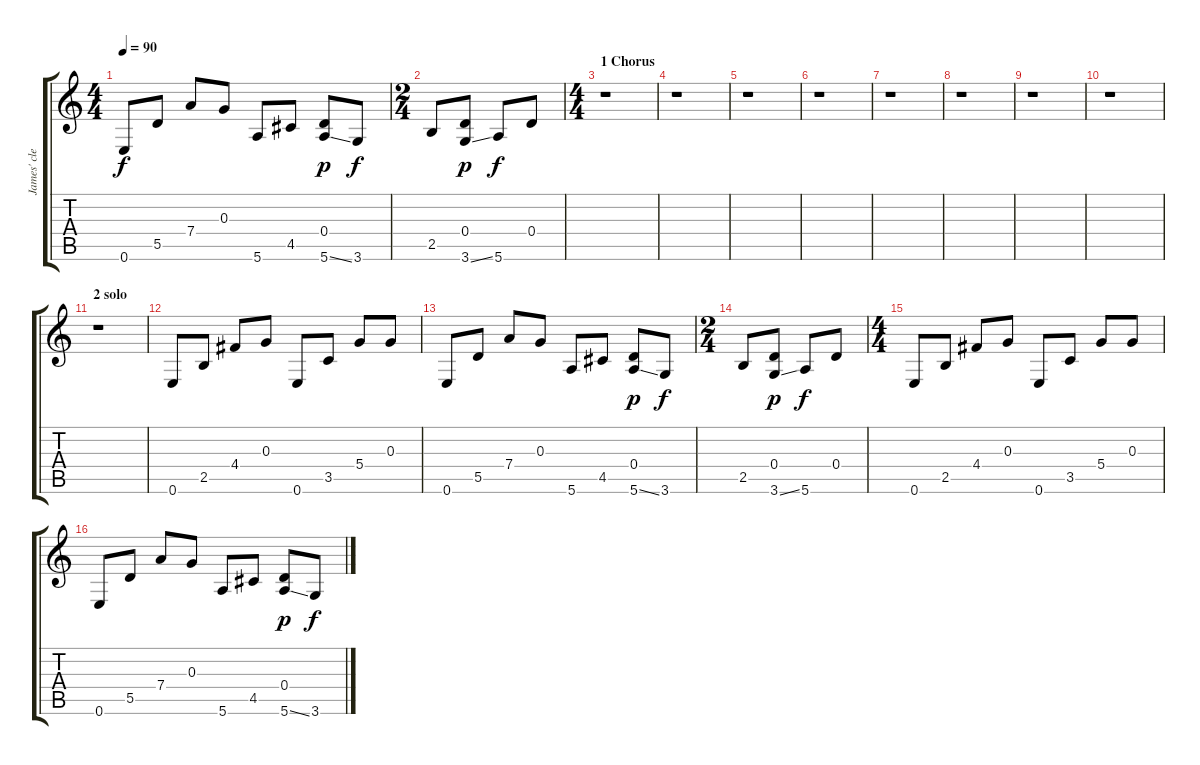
\track ("James' clean" "James' cle") {instrument electricguitarclean}
\staff {score tabs}
\tuning (E4 B3 G3 D3 A2 E2) {hide}
\ts (4 4)
\tempo 90
\clef g2
\ks c
0.6.8{dy f} 5.5.8 7.4.8 0.3.8 5.6.8 4.5.8 (0.4 5.6{ss}).8{dy p} 3.6.8{dy f} |
\ts (2 4)
2.5.8 (0.4 3.6{ss}).8{dy p} 5.6.8{dy f} 0.4.8 |
\ts (4 4)
\section ("" "1 Chorus")
r.1 |
r.1 |
r.1 |
r.1 |
r.1 |
r.1 |
r.1 |
r.1 |
\section ("" "2 solo")
r.1 |
0.6.8 2.5.8 4.4.8 0.3.8 0.6.8 3.5.8 5.4.8 0.3.8 |
0.6.8 5.5.8 7.4.8 0.3.8 5.6.8 4.5.8 (0.4 5.6{ss}).8{dy p} 3.6.8{dy f} |
\ts (2 4)
2.5.8 (0.4 3.6{ss}).8{dy p} 5.6.8{dy f} 0.4.8 |
\ts (4 4)
0.6.8 2.5.8 4.4.8 0.3.8 0.6.8 3.5.8 5.4.8 0.3.8 |
0.6.8 5.5.8 7.4.8 0.3.8 5.6.8 4.5.8 (0.4 5.6{ss}).8{dy p} 3.6.8{dy f}
